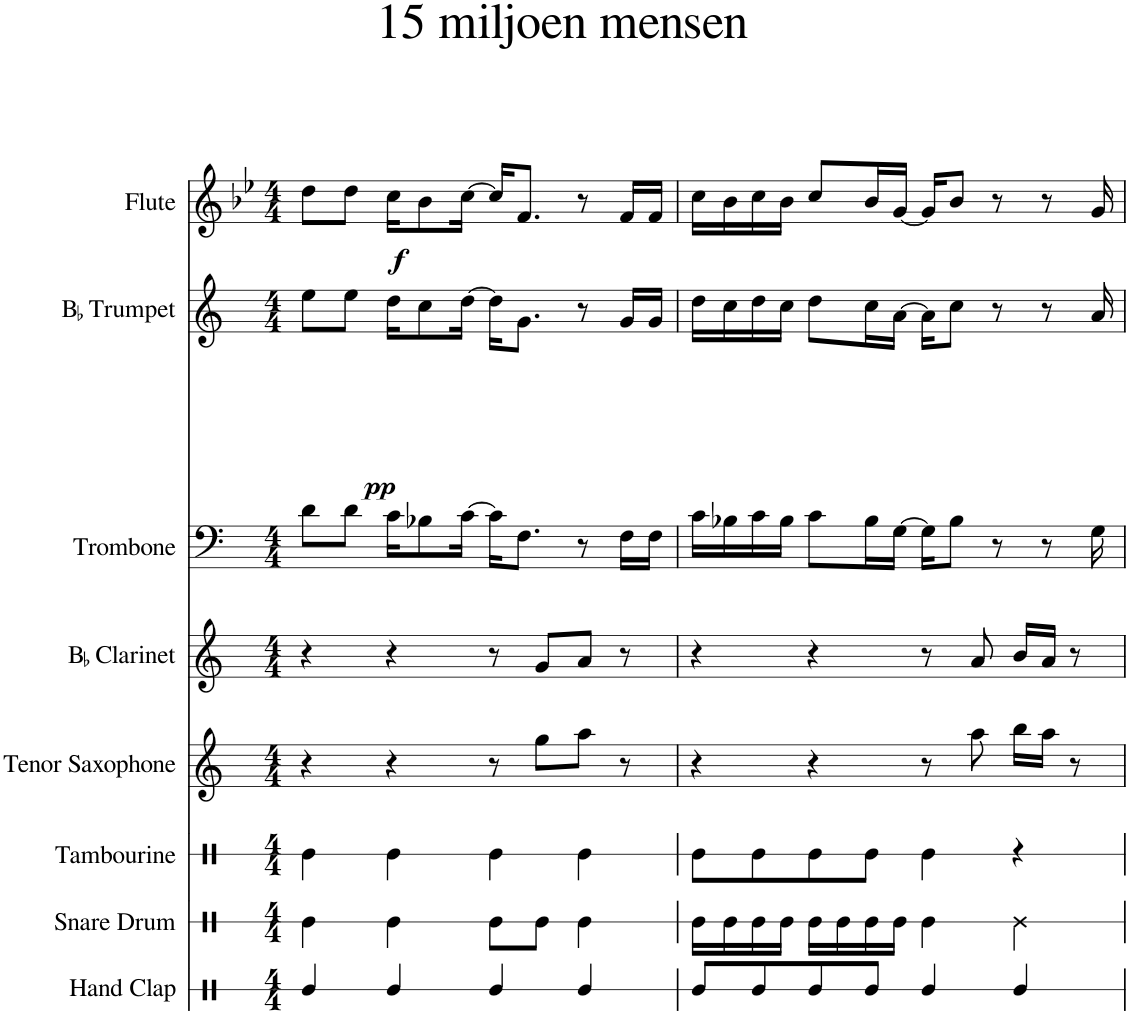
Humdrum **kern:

**kern	**kern	**kern	**kern	**kern	**kern	**kern	**dynam	**kern	**dynam
*part8	*part7	*part6	*part5	*part4	*part3	*part2	*part2	*part1	*part1
*staff8	*staff7	*staff6	*staff5	*staff4	*staff3	*staff2	*staff2	*staff1	*staff1
*I"Hand Clap	*I"Snare Drum	*I"Tambourine	*I"Tenor Saxophone	*I"BaccidentalFlat Clarinet	*I"Trombone	*I"BaccidentalFlat Trumpet	*	*I"Flute	*
*I'Hd. Clp.	*I'Sn. Dr.	*I'Tamb.	*I'T. Sax.	*I'BaccidentalFlat Cl.	*I'Trb.	*I'BaccidentalFlat Tpt.	*	*I'Fl.	*
*stria1	*stria1	*stria1	*	*	*	*	*	*	*
*clefX	*clefX	*clefX	*clefG2	*clefG2	*clefF4	*clefG2	*	*clefG2	*
*	*	*	*Trd8c14	*Trd1c2	*	*Trd1c2	*	*	*
*k[]	*k[]	*k[]	*k[]	*k[]	*k[]	*k[]	*	*k[b-e-]	*
*M4/4	*M4/4	*M4/4	*M4/4	*M4/4	*M4/4	*M4/4	*	*M4/4	*
=1	=1	=1	=1	=1	=1	=1	=1	=1	=1
!	!	!	!	!	!	!	!LO:DY:b	!	!LO:DY:b
4Re/	4Re\	4Re\	4r	4r	8d\L	8ee\L	pp	8dd\L	f
.	.	.	.	.	8d\J	8ee\J	.	8dd\J	.
4Re/	4Re\	4Re\	4r	4r	16c\KL	16dd\KL	.	16cc\KL	.
.	.	.	.	.	8B-X\	8cc\	.	8b-\	.
.	.	.	.	.	[16c\Jk	[16dd\Jk	.	[16cc\Jk	.
4Re/	8Re\L	4Re\	8r	8r	16c\KL]	16dd\KL]	.	16cc/KL]	.
.	.	.	.	.	8.F\J	8.g\J	.	8.f/J	.
.	8Re\J	.	8gg\L	8g/L	.	.	.	.	.
4Re/	4Re\	4Re\	8aa\J	8a/J	8r	8r	.	8r	.
.	.	.	8r	8r	16F\LL	16g/LL	.	16f/LL	.
.	.	.	.	.	16F\JJ	16g/JJ	.	16f/JJ	.
=2	=2	=2	=2	=2	=2	=2	=2	=2	=2
8Re/L	16Re\LL	8Re\L	4r	4r	16c\LL	16dd\LL	.	16cc\LL	.
.	16Re\	.	.	.	16B-X\	16cc\	.	16b-\	.
8Re/	16Re\	8Re\	.	.	16c\	16dd\	.	16cc\	.
.	16Re\JJ	.	.	.	16B-\JJ	16cc\JJ	.	16b-\JJ	.
8Re/	16Re\LL	8Re\	4r	4r	8c\L	8dd\L	.	8cc/L	.
.	16Re\	.	.	.	.	.	.	.	.
8Re/J	16Re\	8Re\J	.	.	16B-\L	16cc\L	.	16b-/L	.
.	16Re\JJ	.	.	.	[16G\JJ	[16a\JJ	.	[16g/JJ	.
4Re/	4Re\	4Re\	8r	8r	16G\KL]	16a\KL]	.	16g/KL]	.
.	.	.	.	.	8B-\J	8cc\J	.	8b-/J	.
.	.	.	8aa\	8a/	.	.	.	.	.
.	.	.	.	.	8r	8r	.	8r	.
4Re/	4Re\	4r	16bb\LL	16b/LL	.	.	.	.	.
.	.	.	16aa\JJ	16a/JJ	8r	8r	.	8r	.
.	.	.	8r	8r	.	.	.	.	.
.	.	.	.	.	16G\	16a/	.	16g/	.
=	=	=	=	=	=	=	=	=	=
*-	*-	*-	*-	*-	*-	*-	*-	*-	*-
